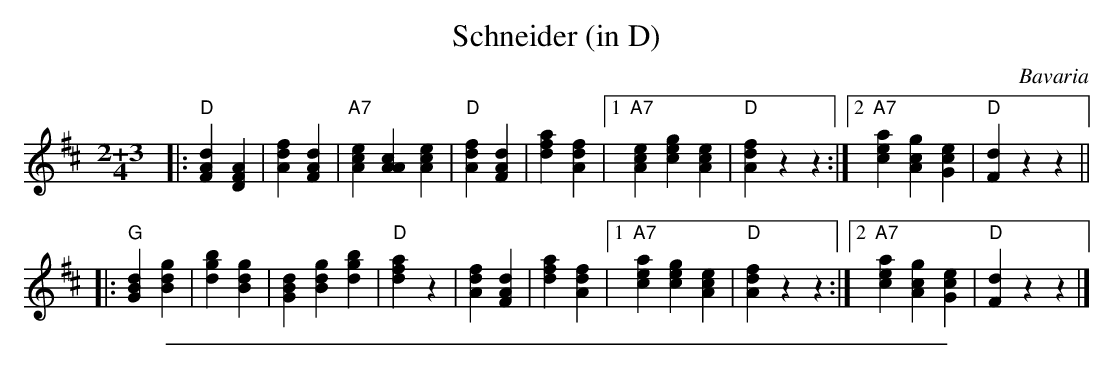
X:1
T: Schneider (in D)
O: Bavaria
M: 2+3/4
L: 1/4
K: D
|: "D"[dAF] [AFD] | [fdA] [dAF] | "A7"[ecA] [cAA] [ecA] | "D"[fdA] [dAF] | [afd] [fdA] \
|1 "A7"[ecA] [gec] [ecA] | "D"[fdA] z z :|2 "A7"[aec] [gcA] [ecG] | "D"[dF] z z ||
|: "G"[dBG] [gdB] | [bgd] [gdB] | [dBG] [gdB] [bgd] | "D"[afd] z | [fdA] [dAF] | [afd] [fdA] \
|1 "A7"[aec] [gec] [ecA] | "D"[fdA] z z :|2 "A7"[aec] [gcA] [ecG] | "D"[dF] z z |]
